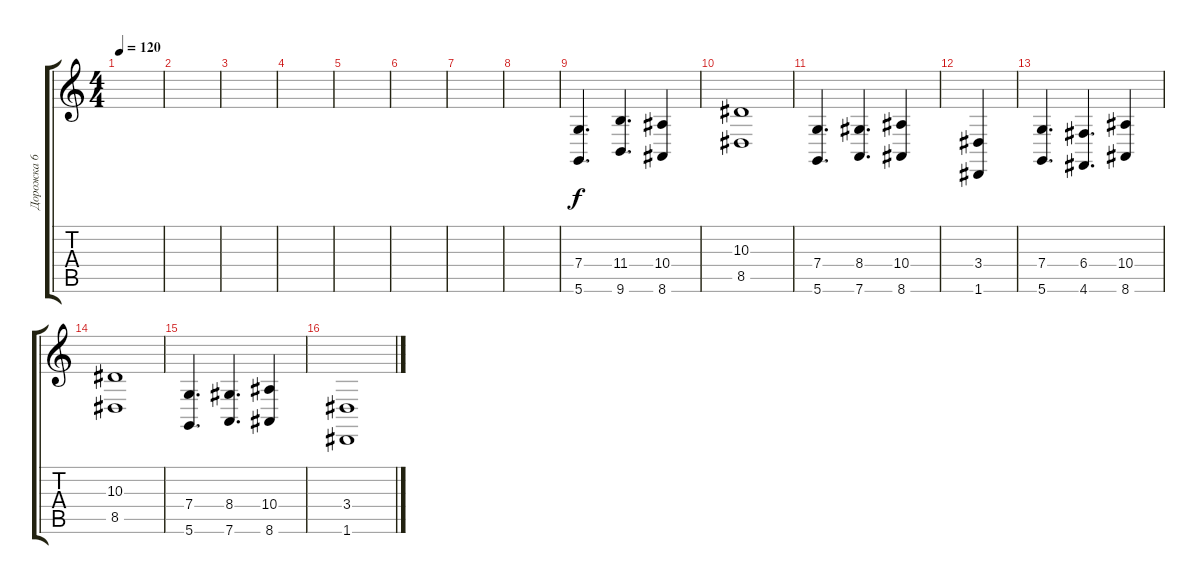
\track ("Дорожка 6" "Дорожка 6") {instrument stringensemble1}
\staff {score tabs}
\tuning (D4 A3 F3 C3 G2 D2) {hide}
\ts (4 4)
\tempo 120
\clef g2
\ks c
|
|
|
|
|
|
|
|
(7.4 5.6).4{d} (11.4 9.6).4{d} (10.4 8.6).4 |
(10.3 8.5).1 |
(7.4 5.6).4{d} (8.4 7.6).4{d} (10.4 8.6).4 |
(3.4 1.6).4 |
(7.4 5.6).4{d} (6.4 4.6).4{d} (10.4 8.6).4 |
(10.3 8.5).1 |
(7.4 5.6).4{d} (8.4 7.6).4{d} (10.4 8.6).4 |
(3.4 1.6).1
